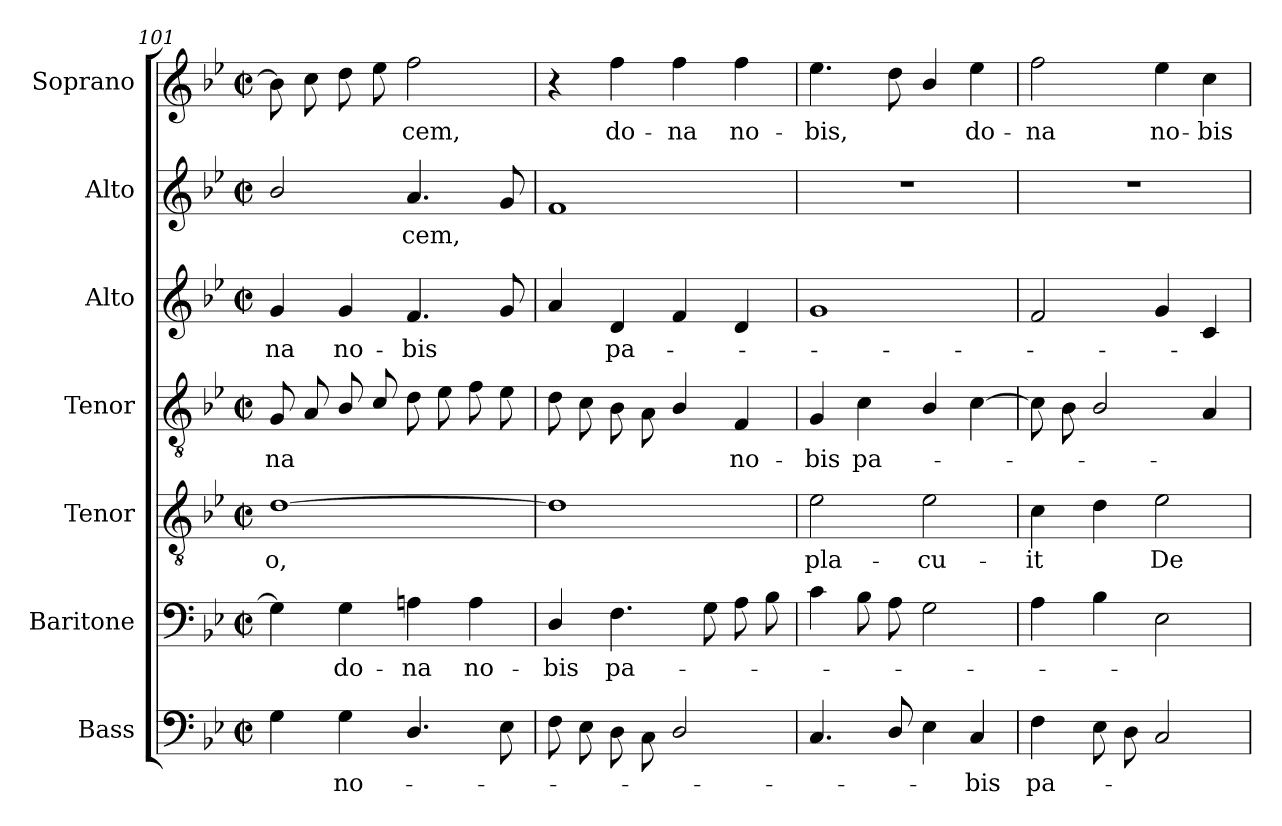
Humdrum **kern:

**kern	**text	**kern	**text	**kern	**text	**kern	**text	**kern	**text	**kern	**text	**kern	**text
*part7	*part7	*part6	*part6	*part5	*part5	*part4	*part4	*part3	*part3	*part2	*part2	*part1	*part1
*staff7	*staff7	*staff6	*staff6	*staff5	*staff5	*staff4	*staff4	*staff3	*staff3	*staff2	*staff2	*staff1	*staff1
*I"Bass	*	*I"Baritone	*	*I"Tenor	*	*I"Tenor	*	*I"Alto	*	*I"Alto	*	*I"Soprano	*
*I'B.	*	*I'Bar.	*	*I'T.	*	*I'T.	*	*I'A.	*	*I'A.	*	*I'S.	*
*clefF4	*	*clefF4	*	*clefGv2	*	*clefGv2	*	*clefG2	*	*clefG2	*	*clefG2	*
*	*	*	*	*ITrd7c12	*	*ITrd7c12	*	*	*	*	*	*	*
*k[b-e-]	*	*k[b-e-]	*	*k[b-e-]	*	*k[b-e-]	*	*k[b-e-]	*	*k[b-e-]	*	*k[b-e-]	*
*B-:	*	*B-:	*	*B-:	*	*B-:	*	*B-:	*	*B-:	*	*B-:	*
*M2/2	*	*M2/2	*	*M2/2	*	*M2/2	*	*M2/2	*	*M2/2	*	*M2/2	*
*met(c|)	*	*met(c|)	*	*met(c|)	*	*met(c|)	*	*met(c|)	*	*met(c|)	*	*met(c|)	*
=101	=101	=101	=101	=101	=101	=101	=101	=101	=101	=101	=101	=101	=101
!	!	!	!	!	!LO:LY:b:color=#000000	!	!	!	!	!	!	!	!
!	!	!	!	!	!	!	!LO:LY:b:color=#000000	!	!	!	!	!	!
!	!	!	!	!	!	!	!	!	!LO:LY:b:color=#000000	!	!	!	!
4Gi\	.	4Gi\]	.	[1Di	-o,	8GGi/	-na	4gi/	-na	2b-i/	.	8b-i\]	.
.	.	.	.	.	.	8AAi/	.	.	.	.	.	8cci\	.
!	!LO:LY:b:color=#000000	!	!	!	!	!	!	!	!	!	!	!	!
!	!	!	!LO:LY:b:color=#000000	!	!	!	!	!	!	!	!	!	!
!	!	!	!	!	!	!	!	!	!LO:LY:b:color=#000000	!	!	!	!
4Gi\	no-	4Gi\	do-	.	.	8BB-i/	.	4gi/	no-	.	.	8ddi\	.
.	.	.	.	.	.	8Ci/	.	.	.	.	.	8ee-i\	.
!	!	!	!LO:LY:b:color=#000000	!	!	!	!	!	!	!	!	!	!
!	!	!	!	!	!	!	!	!	!LO:LY:b:color=#000000	!	!	!	!
!	!	!	!	!	!	!	!	!	!	!	!LO:LY:b:color=#000000	!	!
!	!	!	!	!	!	!	!	!	!	!	!	!	!LO:LY:b:color=#000000
4.Di/	.	4Ani\	-na	.	.	8Di\	.	4.fi/	-bis	4.ai/	-cem,	2ffi\	-cem,
.	.	.	.	.	.	8E-i\	.	.	.	.	.	.	.
!	!	!	!LO:LY:b:color=#000000	!	!	!	!	!	!	!	!	!	!
.	.	4Ai\	no-	.	.	8Fi\	.	.	.	.	.	.	.
8E-i\	.	.	.	.	.	8E-i\	.	8gi/	.	8gi/	.	.	.
=102	=102	=102	=102	=102	=102	=102	=102	=102	=102	=102	=102	=102	=102
!	!	!	!LO:LY:b:color=#000000	!	!	!	!	!	!	!	!	!	!
8Fi\	.	4Di/	-bis	1Di]	.	8Di\	.	4ai/	.	1fi	.	4r	.
8E-i\	.	.	.	.	.	8Ci\	.	.	.	.	.	.	.
!	!	!	!LO:LY:b:color=#000000	!	!	!	!	!	!	!	!	!	!
!	!	!	!	!	!	!	!	!	!LO:LY:b:color=#000000	!	!	!	!
!	!	!	!	!	!	!	!	!	!	!	!	!	!LO:LY:b:color=#000000
8Di\	.	4.Fi\	pa-	.	.	8BB-i\	.	4di/	pa-	.	.	4ffi\	do-
8Ci\	.	.	.	.	.	8AAi\	.	.	.	.	.	.	.
!	!	!	!	!	!	!	!	!	!	!	!	!	!LO:LY:b:color=#000000
2Di/	.	.	.	.	.	4BB-i/	.	4fi/	.	.	.	4ffi\	-na
.	.	8Gi\	.	.	.	.	.	.	.	.	.	.	.
!	!	!	!	!	!	!	!LO:LY:b:color=#000000	!	!	!	!	!	!
!	!	!	!	!	!	!	!	!	!	!	!	!	!LO:LY:b:color=#000000
.	.	8Ai\	.	.	.	4FFi/	no-	4di/	.	.	.	4ffi\	no-
.	.	8B-i\	.	.	.	.	.	.	.	.	.	.	.
=103	=103	=103	=103	=103	=103	=103	=103	=103	=103	=103	=103	=103	=103
!	!	!	!	!	!LO:LY:b:color=#000000	!	!	!	!	!	!	!	!
!	!	!	!	!	!	!	!LO:LY:b:color=#000000	!	!	!	!	!	!
!	!	!	!	!	!	!	!	!	!	!	!	!	!LO:LY:b:color=#000000
4.Ci/	.	4ci\	.	2E-i\	pla-	4GGi/	-bis	1gi	.	1r	.	4.ee-i\	-bis,
!	!	!	!	!	!	!	!LO:LY:b:color=#000000	!	!	!	!	!	!
.	.	8B-i\	.	.	.	4Ci\	pa-	.	.	.	.	.	.
8Di/	.	8Ai\	.	.	.	.	.	.	.	.	.	8ddi\	.
!	!	!	!	!	!LO:LY:b:color=#000000	!	!	!	!	!	!	!	!
4E-i\	.	2Gi\	.	2E-i\	-cu-	4BB-i/	.	.	.	.	.	4b-i/	.
!	!LO:LY:b:color=#000000	!	!	!	!	!	!	!	!	!	!	!	!
!	!	!	!	!	!	!	!	!	!	!	!	!	!LO:LY:b:color=#000000
4Ci/	-bis	.	.	.	.	[4Ci\	.	.	.	.	.	4ee-i\	do-
!!LO:PB:g=z
=104	=104	=104	=104	=104	=104	=104	=104	=104	=104	=104	=104	=104	=104
!	!LO:LY:b:color=#000000	!	!	!	!	!	!	!	!	!	!	!	!
!	!	!	!	!	!LO:LY:b:color=#000000	!	!	!	!	!	!	!	!
!	!	!	!	!	!	!	!	!	!	!	!	!	!LO:LY:b:color=#000000
4Fi\	pa-	4Ai\	.	4Ci\	-it	8Ci\]	.	2fi/	.	1r	.	2ffi\	-na
.	.	.	.	.	.	8BB-i\	.	.	.	.	.	.	.
8E-i\	.	4B-i\	.	4Di\	.	2BB-i/	.	.	.	.	.	.	.
8Di\	.	.	.	.	.	.	.	.	.	.	.	.	.
!	!	!	!	!	!LO:LY:b:color=#000000	!	!	!	!	!	!	!	!
!	!	!	!	!	!	!	!	!	!	!	!	!	!LO:LY:b:color=#000000
2Ci/	.	2E-i\	.	2E-i\	De-	.	.	4gi/	.	.	.	4ee-i\	no-
!	!	!	!	!	!	!	!	!	!	!	!	!	!LO:LY:b:color=#000000
.	.	.	.	.	.	4AAi/	.	4ci/	.	.	.	4cci\	-bis
=	=	=	=	=	=	=	=	=	=	=	=	=	=
*-	*-	*-	*-	*-	*-	*-	*-	*-	*-	*-	*-	*-	*-
